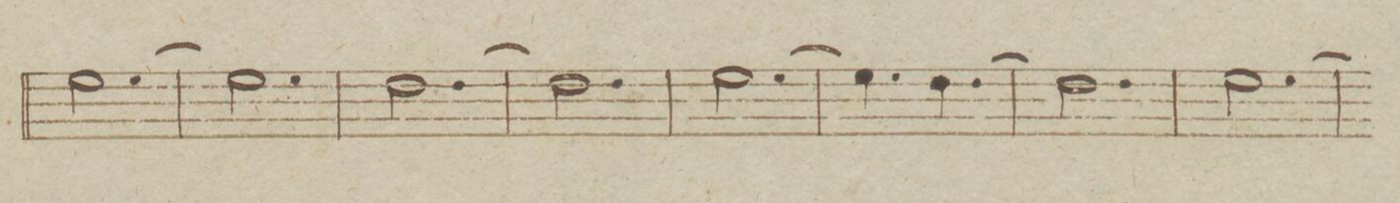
**kern	**dynam
*I"Corno Primo in Es.	*
*clefG2	*
*k[b-e-a-]	*
*met(c)	*
*M6/8	*
[2.g\	.
=201	=201
2.g\]	.
=202	=202
[2.f\	.
=203	=203
2.f\]	.
=204	=204
[2.g\	.
=205	=205
4.g\]	.
[4.f\	.
=206	=206
2.f\]	.
=207	=207
[2.g\	.
=208	=208
*-	*-
